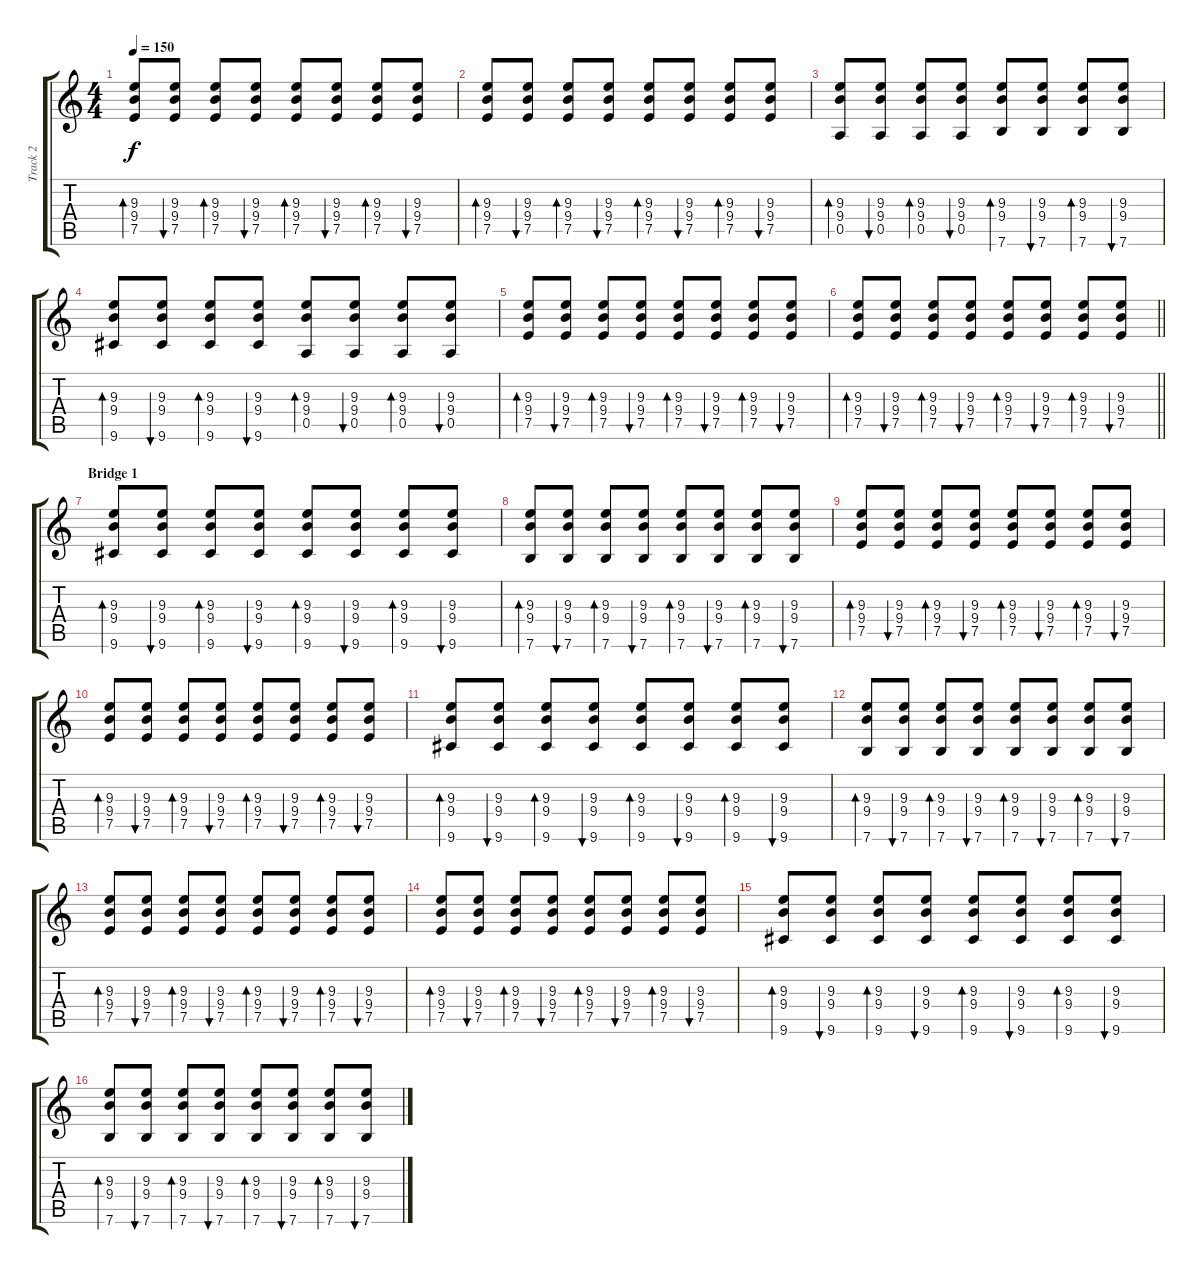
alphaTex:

\track ("Track 2" "Track 2") {instrument acousticguitarsteel}
\staff {score tabs}
\tuning (E4 B3 G3 D3 A2 E2) {hide}
\ts (4 4)
\tempo 150
\clef g2
\ks c
(9.3 9.4 7.5).8{bd 120 dy f} (9.3 9.4 7.5).8{bu 120} (9.3 9.4 7.5).8{bd 120} (9.3 9.4 7.5).8{bu 120} (9.3 9.4 7.5).8{bd 120} (9.3 9.4 7.5).8{bu 120} (9.3 9.4 7.5).8{bd 120} (9.3 9.4 7.5).8{bu 120} |
(9.3 9.4 7.5).8{bd 120} (9.3 9.4 7.5).8{bu 120} (9.3 9.4 7.5).8{bd 120} (9.3 9.4 7.5).8{bu 120} (9.3 9.4 7.5).8{bd 120} (9.3 9.4 7.5).8{bu 120} (9.3 9.4 7.5).8{bd 120} (9.3 9.4 7.5).8{bu 120} |
(9.3 9.4 0.5).8{bd 120} (9.3 9.4 0.5).8{bu 120} (9.3 9.4 0.5).8{bd 120} (9.3 9.4 0.5).8{bu 120} (9.3 9.4 7.6).8{bd 120} (9.3 9.4 7.6).8{bu 120} (9.3 9.4 7.6).8{bd 120} (9.3 9.4 7.6).8{bu 120} |
(9.3 9.4 9.6).8{bd 120} (9.3 9.4 9.6).8{bu 120} (9.3 9.4 9.6).8{bd 120} (9.3 9.4 9.6).8{bu 120} (9.3 9.4 0.5).8{bd 120} (9.3 9.4 0.5).8{bu 120} (9.3 9.4 0.5).8{bd 120} (9.3 9.4 0.5).8{bu 120} |
(9.3 9.4 7.5).8{bd 120} (9.3 9.4 7.5).8{bu 120} (9.3 9.4 7.5).8{bd 120} (9.3 9.4 7.5).8{bu 120} (9.3 9.4 7.5).8{bd 120} (9.3 9.4 7.5).8{bu 120} (9.3 9.4 7.5).8{bd 120} (9.3 9.4 7.5).8{bu 120} |
\barLineRight lightlight
(9.3 9.4 7.5).8{bd 120} (9.3 9.4 7.5).8{bu 120} (9.3 9.4 7.5).8{bd 120} (9.3 9.4 7.5).8{bu 120} (9.3 9.4 7.5).8{bd 120} (9.3 9.4 7.5).8{bu 120} (9.3 9.4 7.5).8{bd 120} (9.3 9.4 7.5).8{bu 120} |
\section ("" "Bridge 1")
(9.3 9.4 9.6).8{bd 120} (9.3 9.4 9.6).8{bu 120} (9.3 9.4 9.6).8{bd 120} (9.3 9.4 9.6).8{bu 120} (9.3 9.4 9.6).8{bd 120} (9.3 9.4 9.6).8{bu 120} (9.3 9.4 9.6).8{bd 120} (9.3 9.4 9.6).8{bu 120} |
(9.3 9.4 7.6).8{bd 120} (9.3 9.4 7.6).8{bu 120} (9.3 9.4 7.6).8{bd 120} (9.3 9.4 7.6).8{bu 120} (9.3 9.4 7.6).8{bd 120} (9.3 9.4 7.6).8{bu 120} (9.3 9.4 7.6).8{bd 120} (9.3 9.4 7.6).8{bu 120} |
(9.3 9.4 7.5).8{bd 120} (9.3 9.4 7.5).8{bu 120} (9.3 9.4 7.5).8{bd 120} (9.3 9.4 7.5).8{bu 120} (9.3 9.4 7.5).8{bd 120} (9.3 9.4 7.5).8{bu 120} (9.3 9.4 7.5).8{bd 120} (9.3 9.4 7.5).8{bu 120} |
(9.3 9.4 7.5).8{bd 120} (9.3 9.4 7.5).8{bu 120} (9.3 9.4 7.5).8{bd 120} (9.3 9.4 7.5).8{bu 120} (9.3 9.4 7.5).8{bd 120} (9.3 9.4 7.5).8{bu 120} (9.3 9.4 7.5).8{bd 120} (9.3 9.4 7.5).8{bu 120} |
(9.3 9.4 9.6).8{bd 120} (9.3 9.4 9.6).8{bu 120} (9.3 9.4 9.6).8{bd 120} (9.3 9.4 9.6).8{bu 120} (9.3 9.4 9.6).8{bd 120} (9.3 9.4 9.6).8{bu 120} (9.3 9.4 9.6).8{bd 120} (9.3 9.4 9.6).8{bu 120} |
(9.3 9.4 7.6).8{bd 120} (9.3 9.4 7.6).8{bu 120} (9.3 9.4 7.6).8{bd 120} (9.3 9.4 7.6).8{bu 120} (9.3 9.4 7.6).8{bd 120} (9.3 9.4 7.6).8{bu 120} (9.3 9.4 7.6).8{bd 120} (9.3 9.4 7.6).8{bu 120} |
(9.3 9.4 7.5).8{bd 120} (9.3 9.4 7.5).8{bu 120} (9.3 9.4 7.5).8{bd 120} (9.3 9.4 7.5).8{bu 120} (9.3 9.4 7.5).8{bd 120} (9.3 9.4 7.5).8{bu 120} (9.3 9.4 7.5).8{bd 120} (9.3 9.4 7.5).8{bu 120} |
(9.3 9.4 7.5).8{bd 120} (9.3 9.4 7.5).8{bu 120} (9.3 9.4 7.5).8{bd 120} (9.3 9.4 7.5).8{bu 120} (9.3 9.4 7.5).8{bd 120} (9.3 9.4 7.5).8{bu 120} (9.3 9.4 7.5).8{bd 120} (9.3 9.4 7.5).8{bu 120} |
(9.3 9.4 9.6).8{bd 120} (9.3 9.4 9.6).8{bu 120} (9.3 9.4 9.6).8{bd 120} (9.3 9.4 9.6).8{bu 120} (9.3 9.4 9.6).8{bd 120} (9.3 9.4 9.6).8{bu 120} (9.3 9.4 9.6).8{bd 120} (9.3 9.4 9.6).8{bu 120} |
(9.3 9.4 7.6).8{bd 120} (9.3 9.4 7.6).8{bu 120} (9.3 9.4 7.6).8{bd 120} (9.3 9.4 7.6).8{bu 120} (9.3 9.4 7.6).8{bd 120} (9.3 9.4 7.6).8{bu 120} (9.3 9.4 7.6).8{bd 120} (9.3 9.4 7.6).8{bu 120}
